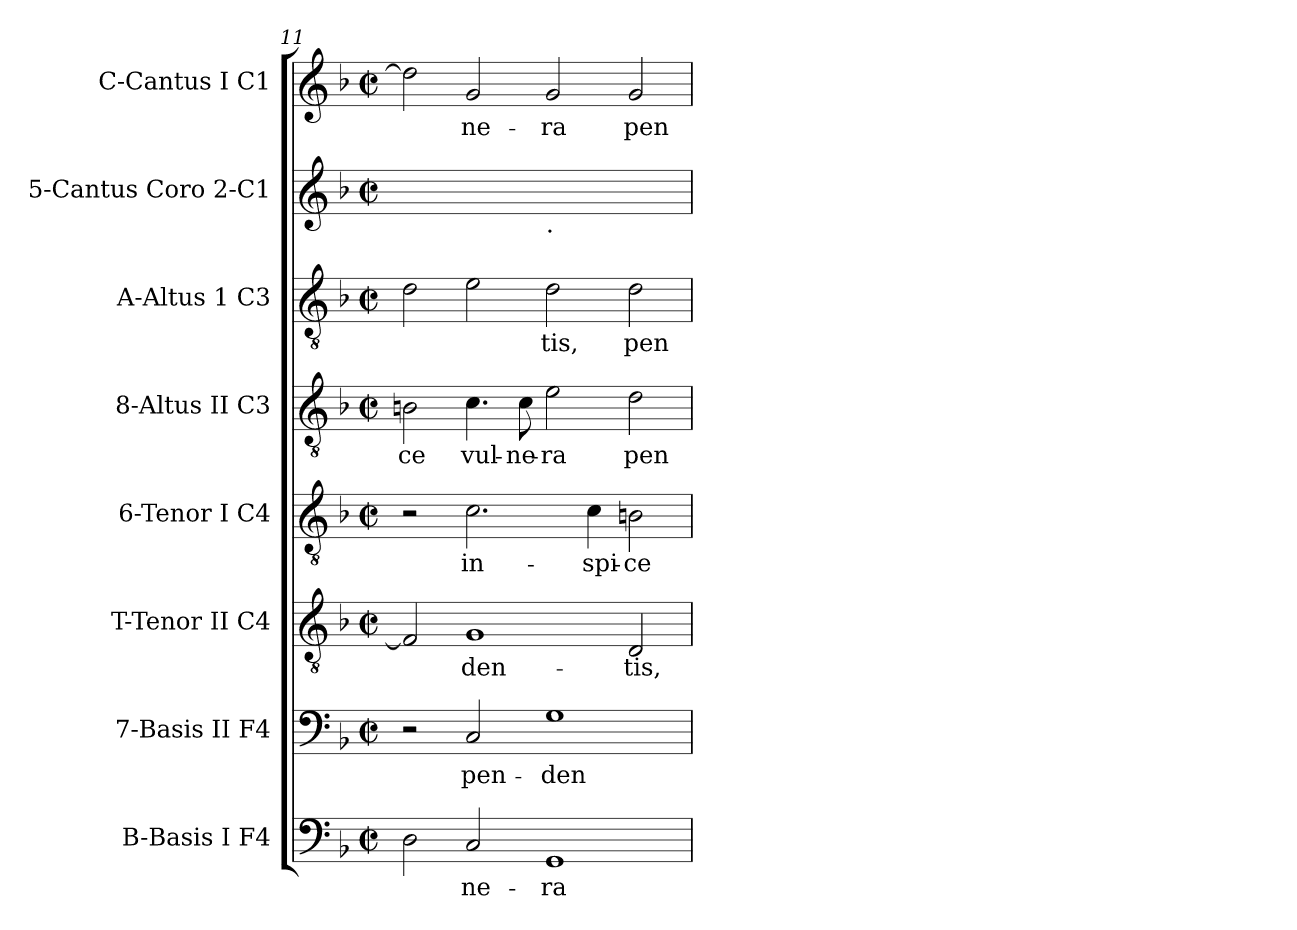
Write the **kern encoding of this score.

**kern	**text	**kern	**text	**kern	**text	**kern	**text	**kern	**text	**kern	**text	**kern	**kern	**text
*part8	*part8	*part7	*part7	*part6	*part6	*part5	*part5	*part4	*part4	*part3	*part3	*part2	*part1	*part1
*staff8	*staff8	*staff7	*staff7	*staff6	*staff6	*staff5	*staff5	*staff4	*staff4	*staff3	*staff3	*staff2	*staff1	*staff1
*I"B-Basis I  F4	*	*I"7-Basis II  F4	*	*I"T-Tenor II  C4	*	*I"6-Tenor I  C4	*	*I"8-Altus II  C3	*	*I"A-Altus 1  C3	*	*I"5-Cantus  Coro 2-C1	*I"C-Cantus I  C1	*
*I'B	*	*	*	*I'T	*	*	*	*	*	*I'A	*	*	*I'C	*
!!LO:PB:g=z
*clefF4	*	*clefF4	*	*clefGv2	*	*clefGv2	*	*clefGv2	*	*clefGv2	*	*clefG2	*clefG2	*
*k[b-]	*	*k[b-]	*	*k[b-]	*	*k[b-]	*	*k[b-]	*	*k[b-]	*	*k[b-]	*k[b-]	*
*F:	*	*F:	*	*F:	*	*F:	*	*F:	*	*F:	*	*F:	*F:	*
*M2/2	*	*M2/2	*	*M2/2	*	*M2/2	*	*M2/2	*	*M2/2	*	*M2/2	*M2/2	*
*met(c|)	*	*met(c|)	*	*met(c|)	*	*met(c|)	*	*met(c|)	*	*met(c|)	*	*met(c|)	*met(c|)	*
=11	=11	=11	=11	=11	=11	=11	=11	=11	=11	=11	=11	=11	=11	=11
!	!LO:LY:b:cj	!	!	!	!LO:LY:b:cj	!	!	!	!LO:LY:b:cj	!	!LO:LY:b:cj	!	!	!LO:LY:b:cj
2D\	--	2r	.	2F/]	--	2r	.	2Bn\	-ce	2d\	--	1ryy	2dd\]	--
!	!LO:LY:b:cj	!	!LO:LY:b:cj	!	!LO:LY:b:cj	!	!LO:LY:b:cj	!	!LO:LY:b:cj	!	!LO:LY:b:cj	!	!	!LO:LY:b:cj
2C/	-ne-	2C/	pen-	1G	-den-	2.c\	in-	4.c\	vul-	2e\	--	.	2g/	-ne-
!	!	!	!	!	!	!	!	!	!LO:LY:b:cj	!	!	!	!	!
.	.	.	.	.	.	.	.	8c\	-ne-	.	.	.	.	.
!	!	!	!	!	!	!	!	!	!	!	!	!LO:TX:b:t=.	!	!
!	!LO:LY:b:cj	!	!LO:LY:b:cj	!	!	!	!	!	!LO:LY:b:cj	!	!LO:LY:b:cj	!	!	!LO:LY:b:cj
1GG	-ra	1G	-den-	.	.	.	.	2e\	-ra	2d\	-tis,	1ryy	2g/	-ra
!	!	!	!	!	!	!	!LO:LY:b:cj	!	!	!	!	!	!	!
.	.	.	.	.	.	4c\	-spi-	.	.	.	.	.	.	.
!	!	!	!	!	!LO:LY:b:cj	!	!LO:LY:b:cj	!	!LO:LY:b:cj	!	!LO:LY:b:cj	!	!	!LO:LY:b:cj
.	.	.	.	2D/	-tis,	2Bn\	-ce	2d\	pen-	2d\	pen-	.	2g/	pen-
=	=	=	=	=	=	=	=	=	=	=	=	=	=	=
*-	*-	*-	*-	*-	*-	*-	*-	*-	*-	*-	*-	*-	*-	*-
